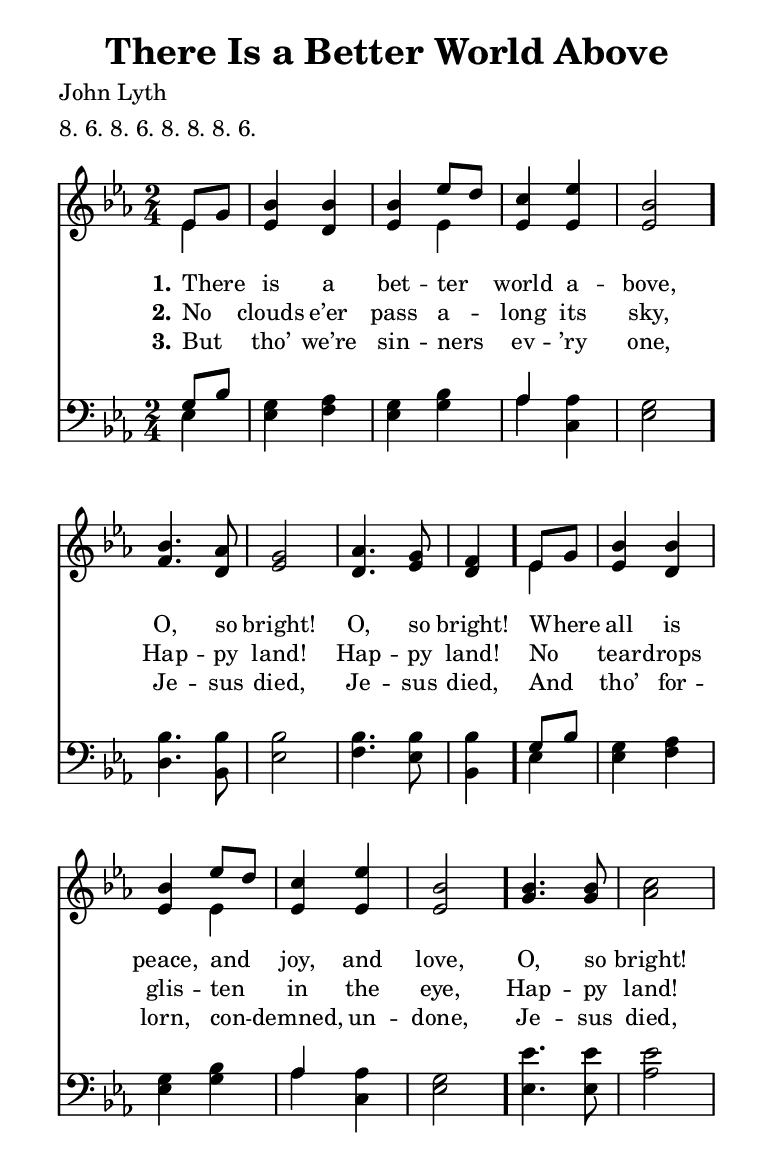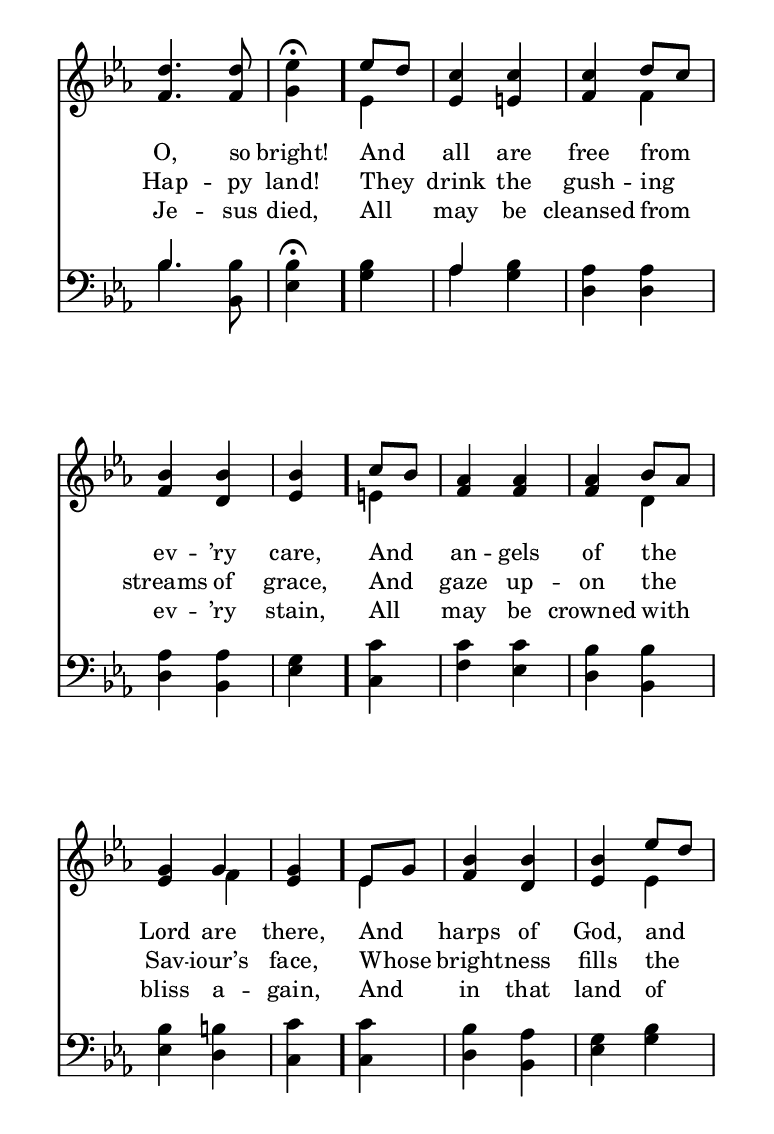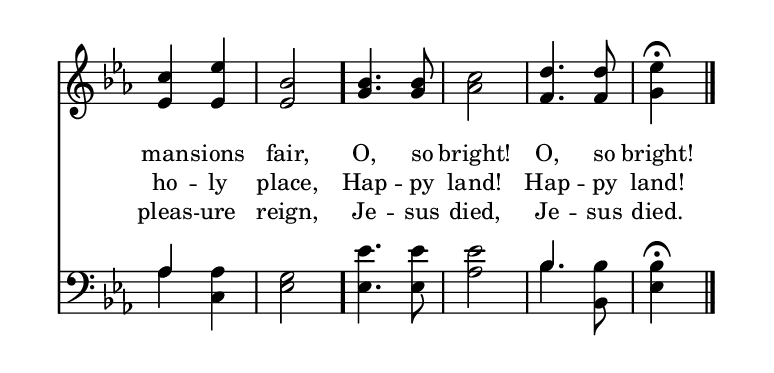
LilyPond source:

\include "common/global.ily"
\paper {
  \include "common/paper.ily"
}

\header{
  hymnnumber = "267"
  title = "There Is a Better World Above"
  tunename = "Better World"
  meter = "8. 6. 8. 6. 8. 8. 8. 6."
  poet = "John Lyth"
  composer = ""
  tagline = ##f
}

ta = { \tempo 4=90 }
tb = { \tempo 4=45 }

global = {
  \include "common/overrides.ily"
  \override Staff.TimeSignature.style = #'numbered
  \time 2/4
  \override Score.MetronomeMark.transparent = ##t % hide all fermata changes too
  \ta
  \key ees \major
  \partial 4
  \autoBeamOff
}

notesSoprano = {
\global
\relative c' {

  ees8[ g] | bes4 bes | bes ees8[ d] | c4 ees | bes2 |
  bes4. aes8 | g2 | aes4. g8 | f4
  ees8[ g] | bes4 bes | bes ees8[ d] | c4 ees | bes2 |
  bes4. bes8 | c2 | d4. d8 | \tb ees4\fermata \ta

  ees8[ d] | c4 c | c d8[ c] | bes4 bes | bes
  c8[ bes] | aes4 aes | aes bes8[ aes] | g4 g | g
  ees8[ g] | bes4 bes | bes ees8[ d] | c4 ees | bes2 |
  bes4. bes8 | c2 | d4. d8 | \tb ees4\fermata \ta

  \bar "|."

}
}

notesAlto = {
\global
\relative e' {

  ees4 | ees d | ees ees | ees ees | ees2 |
  f4. d8 | ees2 | d4. ees8 | d4
  ees4 | ees d | ees ees | ees ees | ees2 |
  g4. g8 | aes2 | f4. f8 | g4

  ees4 | ees e | f f | f d | ees
  e4 | f f | f d | ees f | ees
  ees4 | f d | ees ees | ees ees | ees2 |
  g4. g8 | aes2 | f4. f8 | g4

}
}

notesTenor = {
\global
\relative a {

  g8[ bes] | g4 aes | g bes | aes aes | g2 |
  bes4. bes8 | bes2 | bes4. bes8 | bes4
  g8[ bes] | g4 aes | g bes | aes aes | g2 |
  ees'4. ees8 | ees2 | bes4. bes8 | bes4

  bes4 | aes bes | aes aes | aes aes | g
  c4 | c c | bes bes | bes b | c
  c4 | bes aes | g bes | aes aes | g2
  ees'4. ees8 | ees2 | bes4. bes8 | bes4

}
}

notesBass = {
\global
\relative f {

  ees4 | ees f | ees g | aes c, | ees2 |
  d4. bes8 | ees2 | f4. ees8 | bes4
  ees4 | ees f | ees g | aes c, | ees2 |
  ees4. ees8 | aes2 | bes4. bes,8 | ees4\fermata

  g4 aes g | d d | d bes | ees
  c4 | f ees | d bes | ees d | c
  c4 | d bes | ees g | aes c, | ees2 |
  ees4. ees8 | aes2 | bes4. bes,8 | ees4\fermata

}
}

wordsA = \lyricmode {
\set stanza = "1."

There is a bet -- ter world a -- bove, \bar "."
O, so bright! O, so bright! \bar "."
Where all is peace, and joy, and love, \bar "."
O, so bright! O, so bright! \bar "."
And all are free from ev -- ’ry care, \bar "."
And an -- gels of the Lord are there, \bar "."
And harps of God, and man -- sions fair, \bar "."
O, so bright! O, so bright! \bar "."

}

wordsB = \lyricmode {
\set stanza = "2."

No clouds e’er pass a -- long its sky,
Hap -- py land! Hap -- py land!
No tear -- drops glis -- ten in the eye,
Hap -- py land! Hap -- py land!
They drink the gush -- ing streams of grace,
And gaze up -- on the Sav -- iour’s face,
Whose bright -- ness fills the ho -- ly place,
Hap -- py land! Hap -- py land!

}

wordsC = \lyricmode {
\set stanza = "3."

But tho’ we’re sin -- ners ev -- ’ry one,
Je -- sus died, Je -- sus died,
And tho’ for -- lorn, con -- demned, un -- done,
Je -- sus died, Je -- sus died,
All may be cleansed from ev -- ’ry stain,
All may be crowned with bliss a -- gain,
And in that land of pleas -- ure reign,
Je -- sus died, Je -- sus died.

}

\score {
  \context ChoirStaff <<
    \context Staff = upper <<
      \set Staff.autoBeaming = ##f
      \set ChoirStaff.systemStartDelimiter = #'SystemStartBar
      \set ChoirStaff.printPartCombineTexts = ##f
      \partcombine #'(2 . 9) \notesSoprano \notesAlto
      \context NullVoice = sopranos { \voiceOne << \notesSoprano >> }
      \context NullVoice = altos { \voiceTwo << \notesAlto >> }
      \context Lyrics = one   \lyricsto sopranos \wordsA
      \context Lyrics = two   \lyricsto sopranos \wordsB
      \context Lyrics = three \lyricsto sopranos \wordsC
    >>
    \context Staff = men <<
      \clef bass
      \set ChoirStaff.printPartCombineTexts = ##f
      \partcombine #'(2 . 9) \notesTenor \notesBass
      \context NullVoice = tenors { \voiceOne << \notesTenor >> }
      \context NullVoice = basses { \voiceTwo << \notesBass >> }
    >>
  >>
  \layout {
    \include "common/layout.ily"
  }
  \midi{
    \include "common/midi.ily"
  }
}

\version "2.19.49"  % necessary for upgrading to future LilyPond versions.

% vi:set et ts=2 sw=2 ai nocindent syntax=lilypond:
